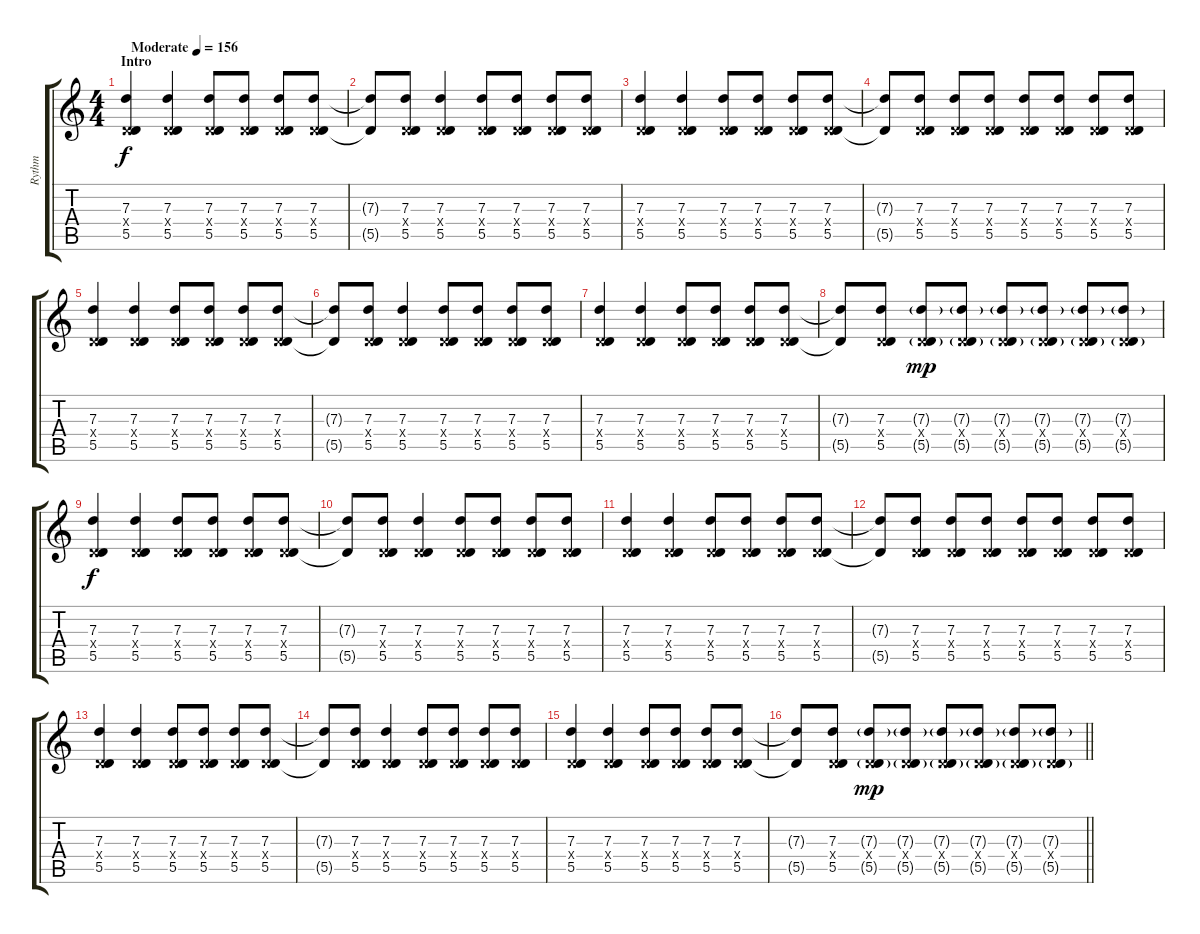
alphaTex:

\track ("Rythm" "Rythm") {instrument distortionguitar}
\staff {score tabs}
\tuning (E4 B3 G3 D3 A2 E2) {hide}
\ts (4 4)
\section ("" "Intro")
\tempo (156 "Moderate")
\clef g2
\ks c
(7.3 0.4{x} 5.5).4{dy f instrument distortionguitar} (7.3 0.4{x} 5.5).4 (7.3 0.4{x} 5.5).8 (7.3 0.4{x} 5.5).8 (7.3 0.4{x} 5.5).8 (7.3 0.4{x} 5.5).8 |
(7.3{t} 5.5{t}).8 (7.3 0.4{x} 5.5).8 (7.3 0.4{x} 5.5).4 (7.3 0.4{x} 5.5).8 (7.3 0.4{x} 5.5).8 (7.3 0.4{x} 5.5).8 (7.3 0.4{x} 5.5).8 |
(7.3 0.4{x} 5.5).4 (7.3 0.4{x} 5.5).4 (7.3 0.4{x} 5.5).8 (7.3 0.4{x} 5.5).8 (7.3 0.4{x} 5.5).8 (7.3 0.4{x} 5.5).8 |
(7.3{t} 5.5{t}).8 (7.3 0.4{x} 5.5).8 (7.3 0.4{x} 5.5).8 (7.3 0.4{x} 5.5).8 (7.3 0.4{x} 5.5).8 (7.3 0.4{x} 5.5).8 (7.3 0.4{x} 5.5).8 (7.3 0.4{x} 5.5).8 |
(7.3 0.4{x} 5.5).4 (7.3 0.4{x} 5.5).4 (7.3 0.4{x} 5.5).8 (7.3 0.4{x} 5.5).8 (7.3 0.4{x} 5.5).8 (7.3 0.4{x} 5.5).8 |
(7.3{t} 5.5{t}).8 (7.3 0.4{x} 5.5).8 (7.3 0.4{x} 5.5).4 (7.3 0.4{x} 5.5).8 (7.3 0.4{x} 5.5).8 (7.3 0.4{x} 5.5).8 (7.3 0.4{x} 5.5).8 |
(7.3 0.4{x} 5.5).4 (7.3 0.4{x} 5.5).4 (7.3 0.4{x} 5.5).8 (7.3 0.4{x} 5.5).8 (7.3 0.4{x} 5.5).8 (7.3 0.4{x} 5.5).8 |
(7.3{t} 5.5{t}).8 (7.3 0.4{x} 5.5).8 (7.3{g} 0.4{x} 5.5{g}).8{dy mp} (7.3{g} 0.4{x} 5.5{g}).8 (7.3{g} 0.4{x} 5.5{g}).8 (7.3{g} 0.4{x} 5.5{g}).8 (7.3{g} 0.4{x} 5.5{g}).8 (7.3{g} 0.4{x} 5.5{g}).8 |
(7.3 0.4{x} 5.5).4{dy f} (7.3 0.4{x} 5.5).4 (7.3 0.4{x} 5.5).8 (7.3 0.4{x} 5.5).8 (7.3 0.4{x} 5.5).8 (7.3 0.4{x} 5.5).8 |
(7.3{t} 5.5{t}).8 (7.3 0.4{x} 5.5).8 (7.3 0.4{x} 5.5).4 (7.3 0.4{x} 5.5).8 (7.3 0.4{x} 5.5).8 (7.3 0.4{x} 5.5).8 (7.3 0.4{x} 5.5).8 |
(7.3 0.4{x} 5.5).4 (7.3 0.4{x} 5.5).4 (7.3 0.4{x} 5.5).8 (7.3 0.4{x} 5.5).8 (7.3 0.4{x} 5.5).8 (7.3 0.4{x} 5.5).8 |
(7.3{t} 5.5{t}).8 (7.3 0.4{x} 5.5).8 (7.3 0.4{x} 5.5).8 (7.3 0.4{x} 5.5).8 (7.3 0.4{x} 5.5).8 (7.3 0.4{x} 5.5).8 (7.3 0.4{x} 5.5).8 (7.3 0.4{x} 5.5).8 |
(7.3 0.4{x} 5.5).4 (7.3 0.4{x} 5.5).4 (7.3 0.4{x} 5.5).8 (7.3 0.4{x} 5.5).8 (7.3 0.4{x} 5.5).8 (7.3 0.4{x} 5.5).8 |
(7.3{t} 5.5{t}).8 (7.3 0.4{x} 5.5).8 (7.3 0.4{x} 5.5).4 (7.3 0.4{x} 5.5).8 (7.3 0.4{x} 5.5).8 (7.3 0.4{x} 5.5).8 (7.3 0.4{x} 5.5).8 |
(7.3 0.4{x} 5.5).4 (7.3 0.4{x} 5.5).4 (7.3 0.4{x} 5.5).8 (7.3 0.4{x} 5.5).8 (7.3 0.4{x} 5.5).8 (7.3 0.4{x} 5.5).8 |
\barLineRight lightlight
(7.3{t} 5.5{t}).8 (7.3 0.4{x} 5.5).8 (7.3{g} 0.4{x} 5.5{g}).8{dy mp} (7.3{g} 0.4{x} 5.5{g}).8 (7.3{g} 0.4{x} 5.5{g}).8 (7.3{g} 0.4{x} 5.5{g}).8 (7.3{g} 0.4{x} 5.5{g}).8 (7.3{g} 0.4{x} 5.5{g}).8
